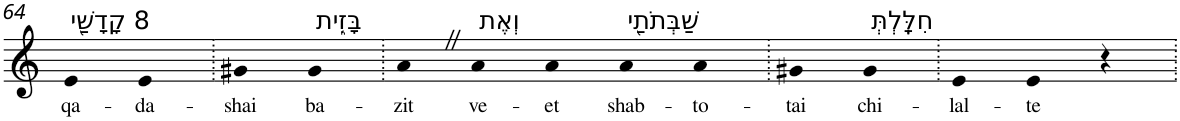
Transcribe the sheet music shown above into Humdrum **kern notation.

**kern	**text
*part1	*part1
*staff1	*staff1
*I"Piano	*
*I'Pno	*
!!LO:PB:g=z
*clefG2	*
*k[]	*
=64	=64
!LO:TX:a:t=8 קָדָשַׁ֖י	!
!	!LO:LY:b
4e	qa-
!	!LO:LY:b
4e	-da-
=65.	=65.
!	!LO:LY:b
4g#X	-shai
!LO:TX:a:t=בָּזִ֑ית	!
!	!LO:LY:b
4g#	ba-
=66.	=66.
!	!LO:LY:b
4aZ	-zit
!LO:TX:a:t=וְאֶת	!
!	!LO:LY:b
4a	ve-
!	!LO:LY:b
4a	-et
!LO:TX:a:t=שַׁבְּתֹתַ֖י	!
!	!LO:LY:b
4a	shab-
!	!LO:LY:b
4a	-to-
=67.	=67.
!	!LO:LY:b
4g#X	-tai
!LO:TX:a:t=חִלָּֽלְתְּ	!
!	!LO:LY:b
4g#	chi-
=68.	=68.
!	!LO:LY:b
4e	-lal-
!	!LO:LY:b
4e	-te
4r	.
=.	=.
*-	*-
